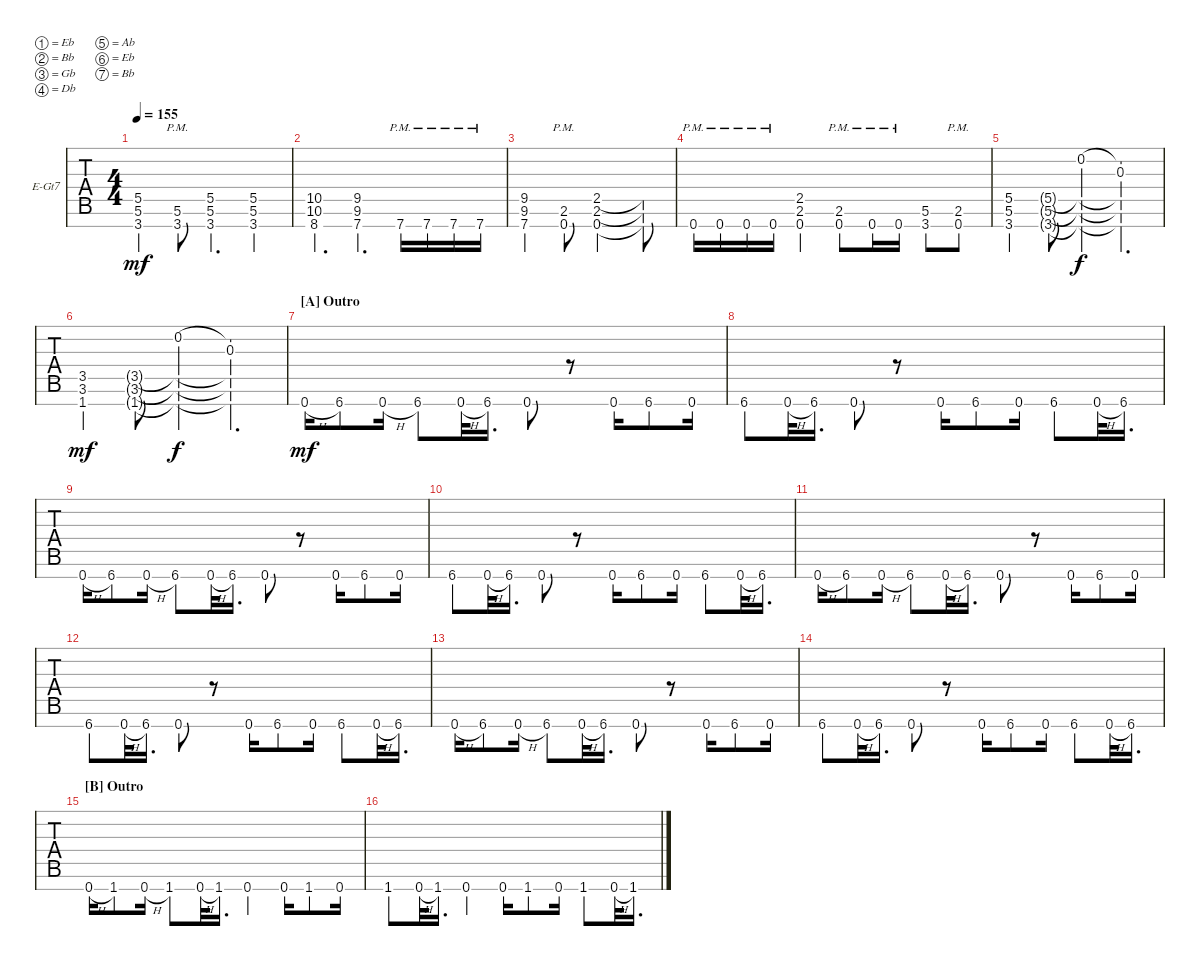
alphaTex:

\defaultSystemsLayout 4
\bracketExtendMode groupsimilarinstruments
\firstSystemTrackNameOrientation horizontal
\otherSystemsTrackNameOrientation horizontal
\track ("Travis Montgomery" "E-Gt7") {instrument distortionguitar}
\staff {tabs}
\tuning (Eb4 Bb3 Gb3 Db3 Ab2 Eb2 Bb1)
\ts (4 4)
\tempo 155
\clef g2
\ks c
(3.7 5.6 5.5).4{dy mf} (3.7{pm} 5.6{pm}).8 (5.5 5.6 3.7).4{d} (5.5 5.6 3.7).4 |
(10.5 10.6 8.7).4{d} (9.5 9.6 7.7).4{d} 7.7{pm}.16 7.7{pm}.16 7.7{pm}.16 7.7{pm}.16 |
(7.7 9.6 9.5).4 (0.7{pm} 2.6{pm}).8 (2.6 2.5 0.7).2 (2.6{t} 0.7{t} 2.5{t}).8 |
0.7{pm}.16 0.7{pm}.16 0.7{pm}.16 0.7{pm}.16 (0.7 2.6 2.5).4 (0.7{pm} 2.6{pm}).8 0.7{pm}.16 0.7{pm}.16 (3.7 5.6).8 (0.7{pm} 2.6{pm}).8 |
(3.7 5.6 5.5).4 (3.7{g} 5.6{g} 5.5{g}).8 (0.2 5.5{t} 3.7{t} 5.6{t}).4{dy f} (0.3 0.2{t} 5.5{t} 3.7{t} 5.6{t}).4{d} |
(1.7 3.6 3.5).4{dy mf} (1.7{g} 3.6{g} 3.5{g}).8 (0.2 3.5{t} 3.6{t} 1.7{t}).4{dy f} (0.3 0.2{t} 3.5{t} 3.6{t} 1.7{t}).4{d} |
\section ("A" "Outro")
0.7{h}.16{dy mf} 6.7.8 0.7{h}.16 6.7.8 0.7{h}.32 6.7.16{d} 0.7.8 r.8 0.7.16 6.7.8 0.7.16 |
6.7.8 0.7{h}.32 6.7.16{d} 0.7.8 r.8 0.7.16 6.7.8 0.7.16 6.7.8 0.7{h}.32 6.7.16{d} |
0.7{h}.16 6.7.8 0.7{h}.16 6.7.8 0.7{h}.32 6.7.16{d} 0.7.8 r.8 0.7.16 6.7.8 0.7.16 |
6.7.8 0.7{h}.32 6.7.16{d} 0.7.8 r.8 0.7.16 6.7.8 0.7.16 6.7.8 0.7{h}.32 6.7.16{d} |
0.7{h}.16 6.7.8 0.7{h}.16 6.7.8 0.7{h}.32 6.7.16{d} 0.7.8 r.8 0.7.16 6.7.8 0.7.16 |
6.7.8 0.7{h}.32 6.7.16{d} 0.7.8 r.8 0.7.16 6.7.8 0.7.16 6.7.8 0.7{h}.32 6.7.16{d} |
0.7{h}.16 6.7.8 0.7{h}.16 6.7.8 0.7{h}.32 6.7.16{d} 0.7.8 r.8 0.7.16 6.7.8 0.7.16 |
6.7.8 0.7{h}.32 6.7.16{d} 0.7.8 r.8 0.7.16 6.7.8 0.7.16 6.7.8 0.7{h}.32 6.7.16{d} |
\section ("B" "Outro")
0.7{h}.16 1.7.8 0.7{h}.16 1.7.8 0.7{h}.32 1.7.16{d} 0.7.4 0.7.16 1.7.8 0.7.16 |
1.7.8 0.7{h}.32 1.7.16{d} 0.7.4 0.7.16 1.7.8 0.7.16 1.7.8 0.7{h}.32 1.7.16{d}
